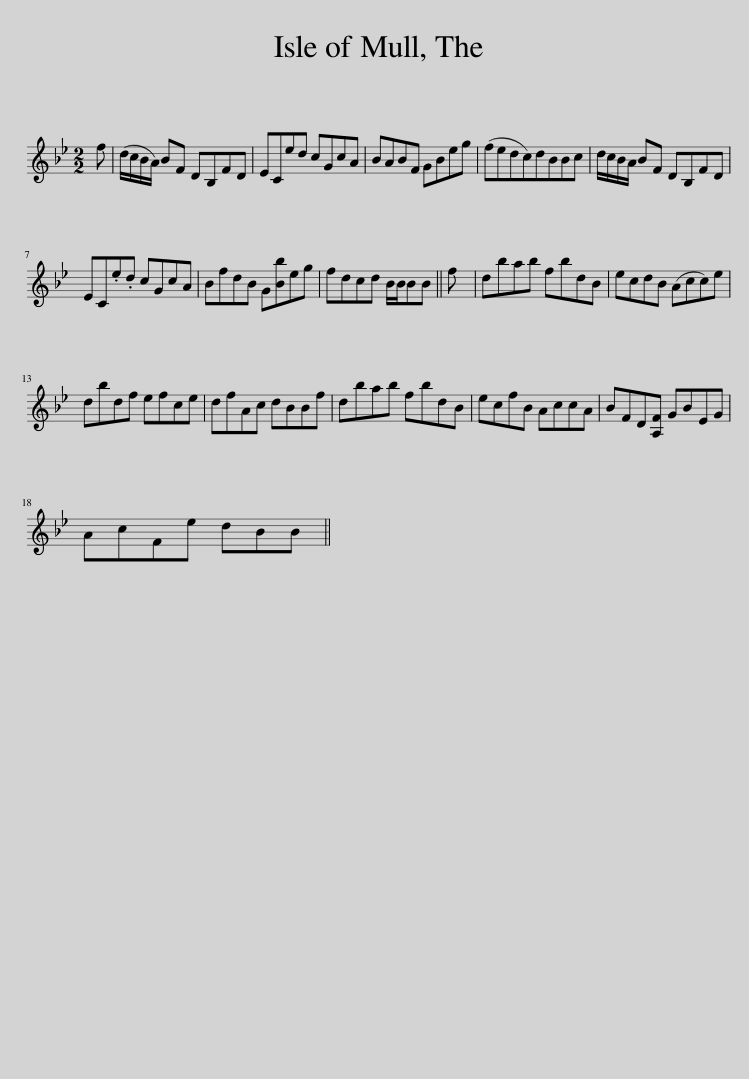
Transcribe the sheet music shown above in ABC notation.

X:1
L:1/8
M:2/2
I:linebreak $
K:Bb
V:1 treble
V:1
 f | (d/c/B/A/) BF DB,FD | ECed cGcA | BABF GBeg | (fedc)dBBc | %5
 d/c/B/A/ BF DB,FD |$ EC.e.d cGcA | BfdB G[Bb]eg | fdcd B/B/BB || f | %10
 dbab fbdB | ecdB (Acc)e |$ dbdf efce | dfAc dBBf | dbab fbdB | %15
 ecfB AccA | BFD[A,F] GBEG |$ AcFe dBB || %18
